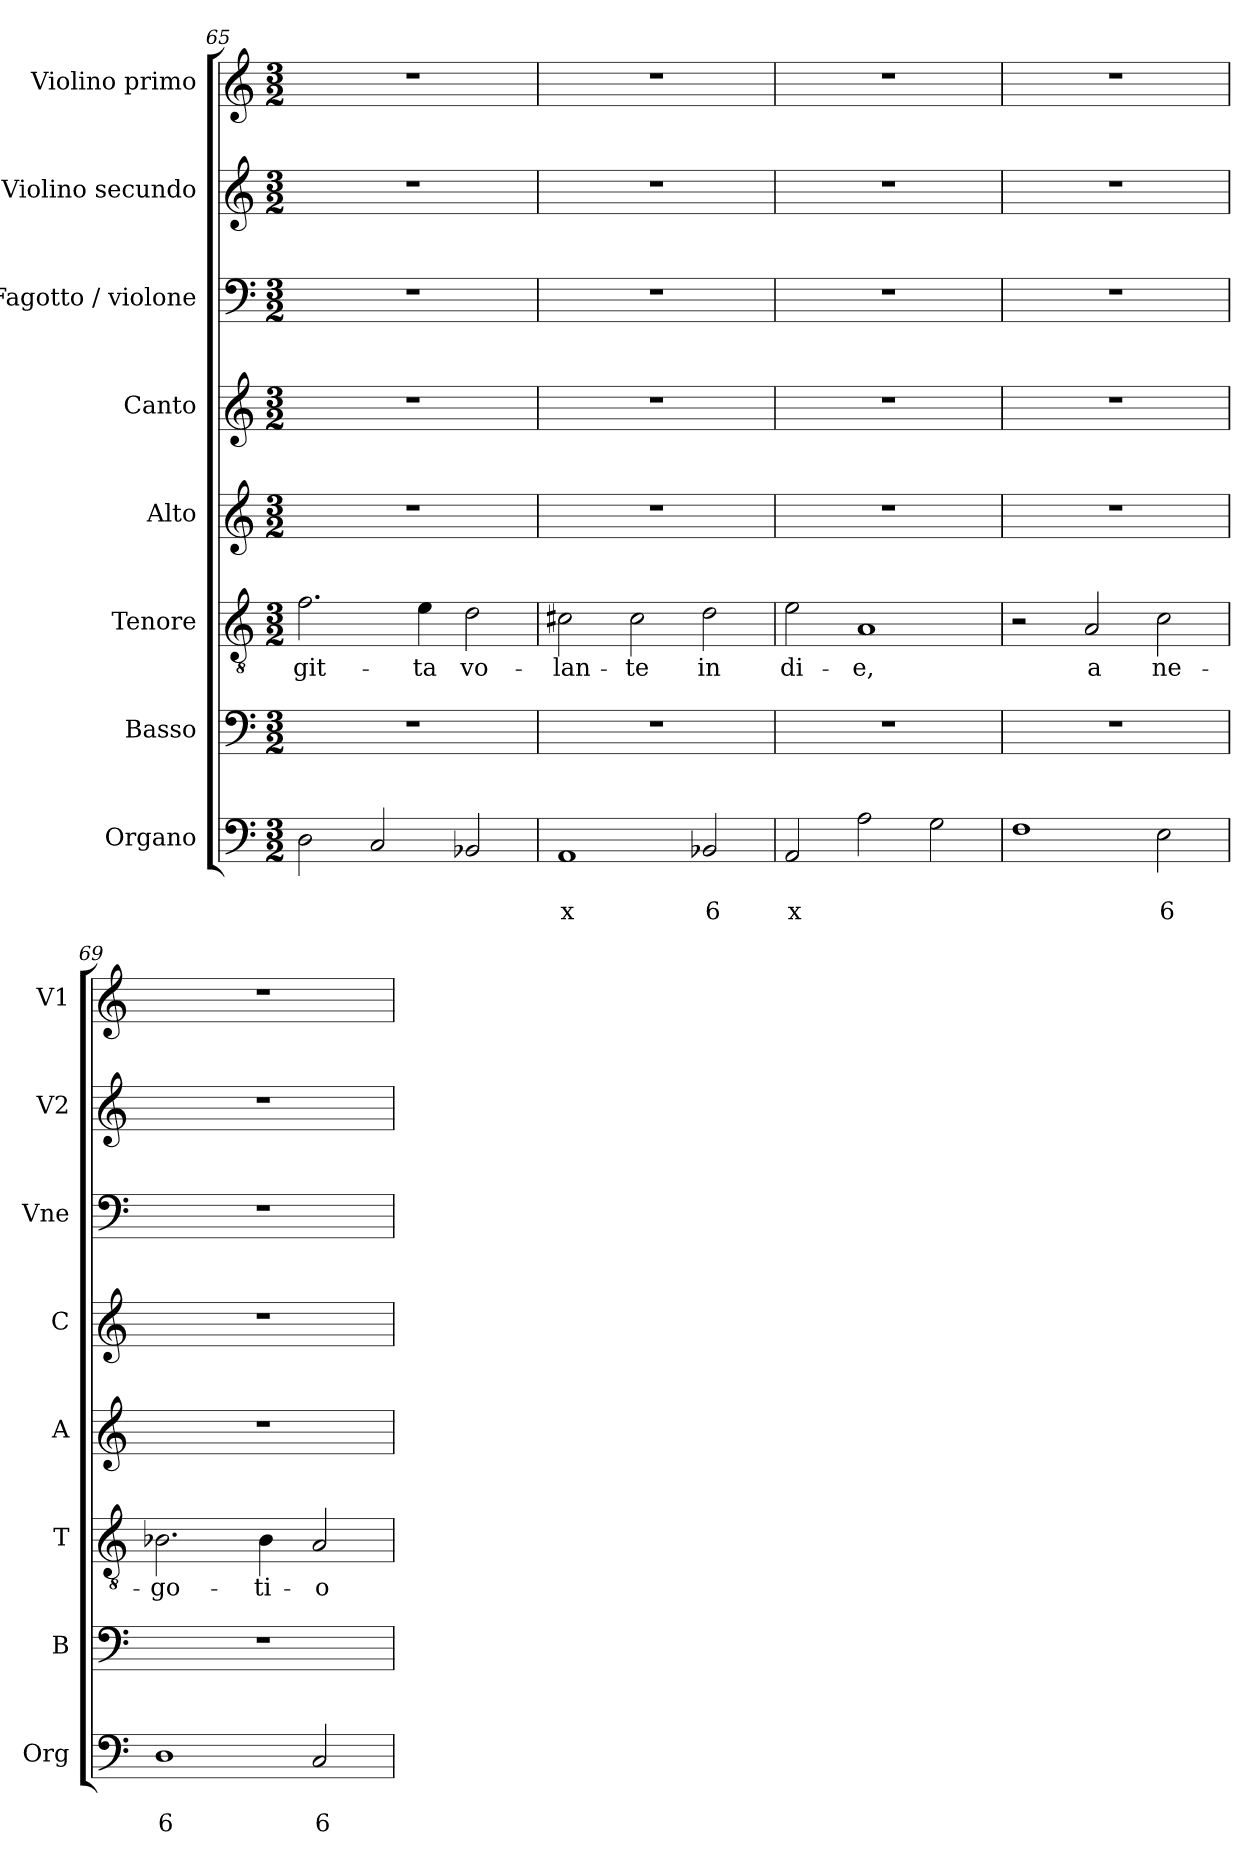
**kern	**text	**text	**kern	**kern	**text	**kern	**kern	**kern	**kern	**kern
*part8	*part8	*part8	*part7	*part6	*part6	*part5	*part4	*part3	*part2	*part1
*staff8	*staff8	*staff8	*staff7	*staff6	*staff6	*staff5	*staff4	*staff3	*staff2	*staff1
*I"Organo	*	*	*I"Basso	*I"Tenore	*	*I"Alto	*I"Canto	*I"Fagotto / violone	*I"Violino secundo	*I"Violino primo
*I'Org	*	*	*I'B	*I'T	*	*I'A	*I'C	*I'Vne	*I'V2	*I'V1
*clefF4	*	*	*clefF4	*clefGv2	*	*clefG2	*clefG2	*clefF4	*clefG2	*clefG2
*k[]	*	*	*k[]	*k[]	*	*k[]	*k[]	*k[]	*k[]	*k[]
*C:	*	*	*C:	*C:	*	*C:	*C:	*C:	*C:	*C:
*M3/2	*	*	*M3/2	*M3/2	*	*M3/2	*M3/2	*M3/2	*M3/2	*M3/2
=65	=65	=65	=65	=65	=65	=65	=65	=65	=65	=65
!	!	!	!	!	!LO:LY:b	!	!	!	!	!
2D\	.	.	1.r	2.f\	-git-	1.r	1.r	1.r	1.r	1.r
2C/	.	.	.	.	.	.	.	.	.	.
!	!	!	!	!	!LO:LY:b	!	!	!	!	!
.	.	.	.	4e\	-ta	.	.	.	.	.
!	!	!	!	!	!LO:LY:b	!	!	!	!	!
2BB-X/	.	.	.	2d\	vo-	.	.	.	.	.
=66	=66	=66	=66	=66	=66	=66	=66	=66	=66	=66
!	!	!LO:LY:b	!	!	!LO:LY:b	!	!	!	!	!
1AA	.	x	1.r	2c#X\	-lan-	1.r	1.r	1.r	1.r	1.r
!	!	!	!	!	!LO:LY:b	!	!	!	!	!
.	.	.	.	2c#\	-te	.	.	.	.	.
!	!	!LO:LY:b	!	!	!LO:LY:b	!	!	!	!	!
2BB-X/	.	6	.	2d\	in	.	.	.	.	.
!!LO:PB:g=z
=67	=67	=67	=67	=67	=67	=67	=67	=67	=67	=67
!	!	!LO:LY:b	!	!	!LO:LY:b	!	!	!	!	!
2AA/	.	x	1.r	2e\	di-	1.r	1.r	1.r	1.r	1.r
!	!	!	!	!	!LO:LY:b	!	!	!	!	!
2A\	.	.	.	1A	-e,	.	.	.	.	.
2G\	.	.	.	.	.	.	.	.	.	.
=68	=68	=68	=68	=68	=68	=68	=68	=68	=68	=68
1F	.	.	1.r	2r	.	1.r	1.r	1.r	1.r	1.r
!	!	!	!	!	!LO:LY:b	!	!	!	!	!
.	.	.	.	2A/	a	.	.	.	.	.
!	!	!LO:LY:b	!	!	!LO:LY:b	!	!	!	!	!
2E\	.	6	.	2c\	ne-	.	.	.	.	.
=69	=69	=69	=69	=69	=69	=69	=69	=69	=69	=69
!	!	!LO:LY:b	!	!	!LO:LY:b	!	!	!	!	!
1D	.	6	1.r	2.B-X\	-go-	1.r	1.r	1.r	1.r	1.r
!	!	!	!	!	!LO:LY:b	!	!	!	!	!
.	.	.	.	4B-\	-ti-	.	.	.	.	.
!	!	!LO:LY:b	!	!	!LO:LY:b	!	!	!	!	!
2C/	.	6	.	2A/	-o	.	.	.	.	.
=	=	=	=	=	=	=	=	=	=	=
*-	*-	*-	*-	*-	*-	*-	*-	*-	*-	*-
